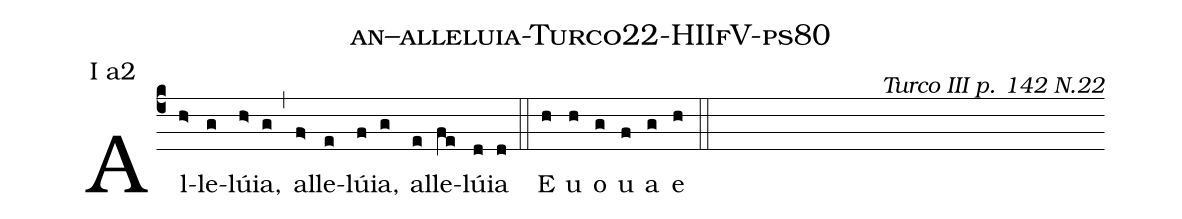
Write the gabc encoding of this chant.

name: an--alleluia-Turco22-HIIfV-ps80;
commentary: Turco III p. 142 N.22;
annotation: I a2 ;
%%
(c4) Al(h>)le(g)lú(h>)ia,(g)(,) al(f>)le(e)lú(f)ia,(g) al(e)le(fe)lú(d)ia(d) (::) E(h) u(h) o(g) u(f) a(g) e(h) (::)
